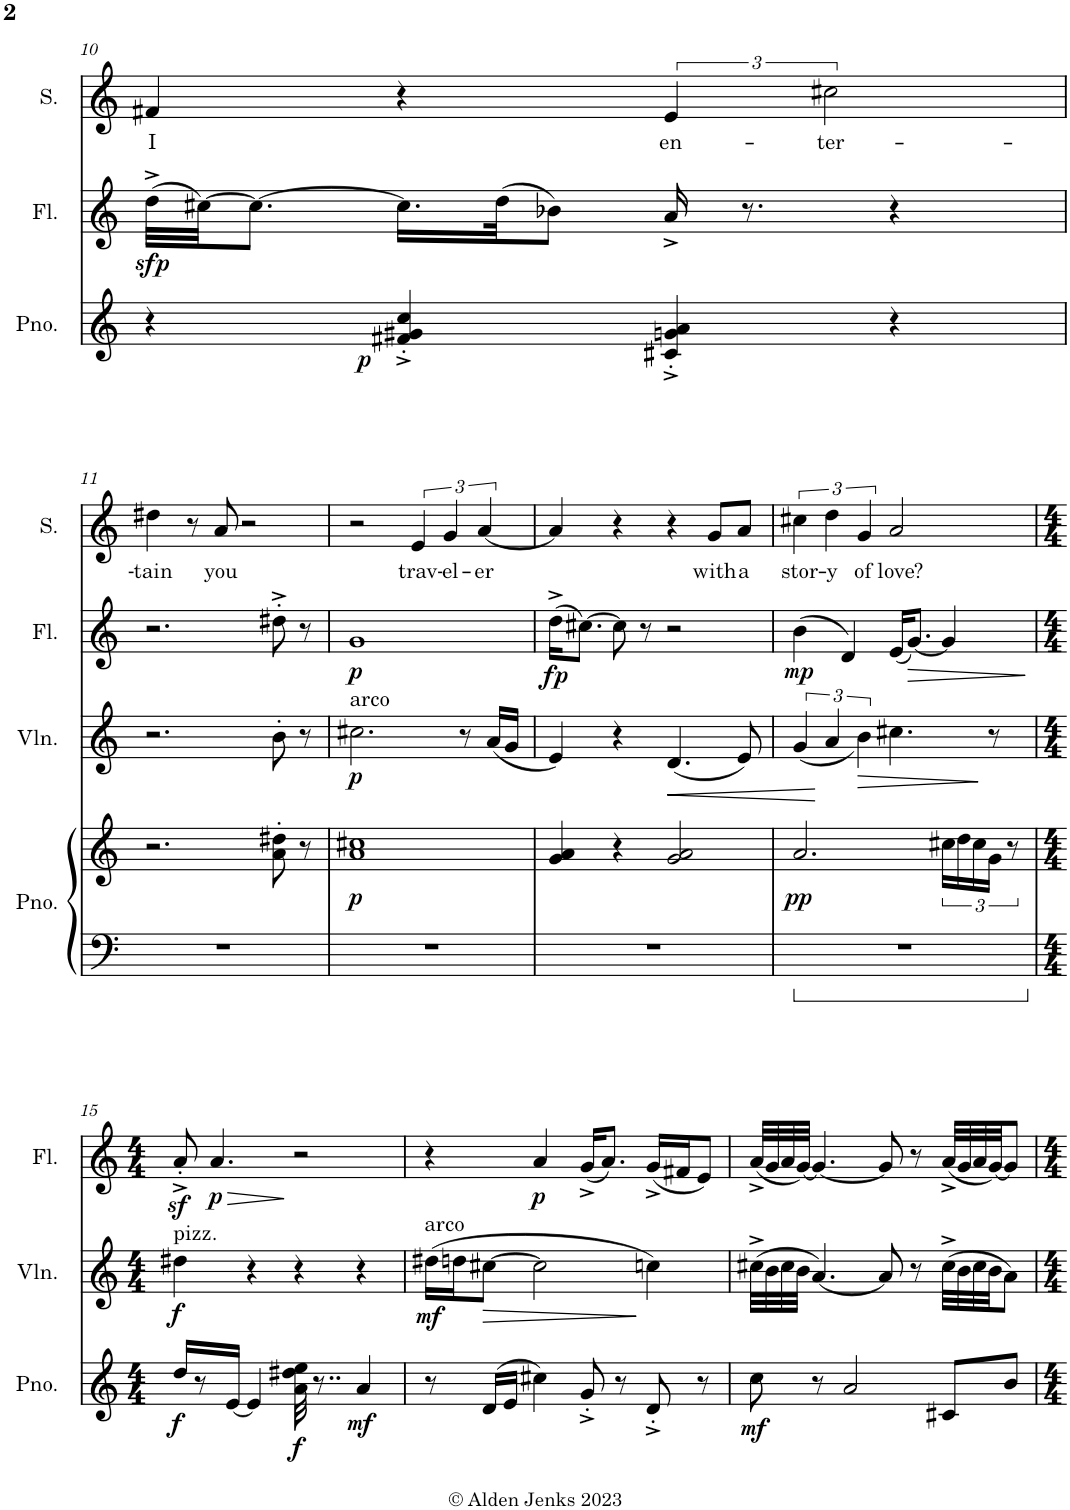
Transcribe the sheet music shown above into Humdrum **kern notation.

**kern	**dynam	**kern	**dynam	**kern	**dynam	**kern	**text
*part4	*part4	*part3	*part3	*part2	*part2	*part1	*part1
*staff4	*staff4	*staff3	*staff3	*staff2	*staff2	*staff1	*staff1
*I"Piano	*	*I"Violin	*	*I"Flute	*	*I"Soprano	*
*I'Pno.	*	*I'Vln.	*	*I'Fl.	*	*I'S.	*
!!LO:PB:g=z
*clefG2	*	*clefG2	*	*clefG2	*	*clefG2	*
*k[]	*	*k[]	*	*k[]	*	*k[]	*
*M4/4	*	*M4/4	*	*M4/4	*	*M4/4	*
=10	=10	=10	=10	=10	=10	=10	=10
!	!	!	!	!	!LO:DY:b	!	!LO:LY:b
4r	.	1r	.	(32dd^\LLL	sfp	4f#X/	I
.	.	.	.	[32cc#X\JJ)	.	.	.
.	.	.	.	8.cc#\J_	.	.	.
!	!LO:DY:b	!	!	!	!	!	!
4f#X/'^ 4g#X/'^ 4cc/'^	p	.	.	16.cc#\LL]	.	4r	.
.	.	.	.	(32dd\JK	.	.	.
.	.	.	.	8b-X\J)	.	.	.
!	!	!	!	!	!	!	!LO:LY:b
4c#X/'^ 4gn/'^ 4a/'^	.	.	.	16a^/	.	6e/	en-
.	.	.	.	8.r	.	.	.
!	!	!	!	!	!	!	!LO:LY:b
.	.	.	.	.	.	3cc#X\	ter-
4r	.	.	.	4r	.	.	.
!!LO:LB:g=z
=11	=11	=11	=11	=11	=11	=11	=11
!	!	!	!	!	!	!	!LO:LY:b
2.r	.	2.r	.	2.r	.	4dd#X\	-tain
.	.	.	.	.	.	8r	.
!	!	!	!	!	!	!	!LO:LY:b
.	.	.	.	.	.	8a/	you
.	.	.	.	.	.	2r	.
8a\' 8dd#X\'	.	8b'\	.	8dd#X'^\	.	.	.
8r	.	8r	.	8r	.	.	.
=12	=12	=12	=12	=12	=12	=12	=12
!	!	!LO:TX:a:t=arco	!	!	!	!	!
!	!LO:DY:b	!	!LO:DY:b	!	!LO:DY:b	!	!
1a 1cc#X	p	2.cc#X\	p	1g	p	2r	.
!	!	!	!	!	!	!	!LO:LY:b
.	.	.	.	.	.	6e/	trav-
!	!	!	!	!	!	!	!LO:LY:b
.	.	.	.	.	.	6g/	-el-
.	.	8r	.	.	.	.	.
!	!	!	!	!	!	!	!LO:LY:b
.	.	.	.	.	.	[6a/	-er
.	.	(16a/LL	.	.	.	.	.
.	.	16g/JJ	.	.	.	.	.
=13	=13	=13	=13	=13	=13	=13	=13
!	!	!	!	!	!LO:DY:b	!	!
4g/ 4a/	.	4e/)	.	(16dd^\KL	fp	4a/]	.
.	.	.	.	[8.cc#X\J)	.	.	.
4r	.	4r	.	8cc#\]	.	4r	.
.	.	.	.	8r	.	.	.
!	!	!	!LO:HP:b	!	!	!	!
2g/ 2a/	.	(4.d/	<	2r	.	4r	.
!	!	!	!	!	!	!	!LO:LY:b
.	.	.	.	.	.	8g/L	with
!	!	!	!	!	!	!	!LO:LY:b
.	.	8e/)	.	.	.	8a/J	a
=14	=14	=14	=14	=14	=14	=14	=14
!	!LO:DY:b	!	!	!	!LO:DY:b	!	!LO:LY:b
2.a/	pp	(<6g/	.	(4b\	mp	6cc#X\	stor-
!	!	!	!	!	!	!	!LO:LY:b
.	.	6a/	[	.	.	6dd\	-y
.	.	.	.	4d/)	.	.	.
!	!	!	!LO:HP:b	!	!	!	!LO:LY:b
.	.	6b\)	>	.	.	6g/	of
!	!	!	!	!	!	!	!LO:LY:b
.	.	4.cc#X\	.	(16e/KL	.	2a/	love?
!	!	!	!	!	!LO:HP:b	!	!
.	.	.	.	[8.g/J)	>	.	.
24cc#X\LL	.	.	.	4g/]	.	.	.
24dd\	.	.	.	.	.	.	.
24cc#\	.	.	.	.	.	.	.
24g\JJ	.	8r	]	.	.	.	.
12r	.	.	.	.	.	.	.
.	.	.	.	.	]	.	.
!!LO:LB:g=z
=15	=15	=15	=15	=15	=15	=15	=15
*M4/4	*	*M4/4	*	*M4/4	*	*M4/4	*
!	!	!LO:TX:a:t=pizz.	!	!	!	!	!
!	!LO:DY:b	!	!LO:DY:b	!	!	!	!
16dd/KL	f	4dd#X\	f	8az<'^/	.	1r	.
8r	.	.	.	.	.	.	.
!	!	!	!	!	!LO:HP:b	!	!
!	!	!	!	!	!LO:DY:n=1:b	!	!
.	.	.	.	4.a/	> p	.	.
[16e/Jk	.	.	.	.	.	.	.
4e/]	.	4r	.	.	.	.	.
!	!LO:DY:b	!	!	!	!	!	!
32a\ 32dd#X\ 32ee\	f	4r	.	2r	]	.	.
8..r	.	.	.	.	.	.	.
!	!LO:DY:b	!	!	!	!	!	!
4a/	mf	4r	.	.	.	.	.
=16	=16	=16	=16	=16	=16	=16	=16
!	!	!LO:TX:a:t=arco	!	!	!	!	!
!	!	!	!LO:DY:b	!	!	!	!
8r	.	(16dd#X\LL	mf	4r	.	1r	.
.	.	16ddn\J	.	.	.	.	.
!	!	!	!LO:HP:b	!	!	!	!
(16d/LL	.	[8cc#X\J	>	.	.	.	.
16e/JJ	.	.	.	.	.	.	.
!	!	!	!	!	!LO:DY:b	!	!
4cc#X\)	.	2cc#\]	.	4a/	p	.	.
8g'^/	.	.	.	(16g^/KL	.	.	.
.	.	.	.	8.a/J)	.	.	.
8r	.	.	.	.	.	.	.
8d'^/	.	4ccn\)	]	(16g^/LL	.	.	.
.	.	.	.	16f#X/J	.	.	.
8r	.	.	.	8e/J)	.	.	.
=17	=17	=17	=17	=17	=17	=17	=17
!	!LO:DY:b	!	!	!	!	!	!
8cc\	mf	(32cc#X^\LLL	.	(32a^/LLL	.	1r	.
.	.	32b\	.	32g/	.	.	.
.	.	32cc#\	.	32a/	.	.	.
.	.	32b\JJJ	.	[32g/JJJ)	.	.	.
8r	.	[4.a/)	.	4.g/_	.	.	.
2a/	.	.	.	.	.	.	.
.	.	8a/]	.	8g/]	.	.	.
.	.	8r	.	8r	.	.	.
8c#X/L	.	(32cc#^\LLL	.	(32a^/LLL	.	.	.
.	.	32b\	.	32g/	.	.	.
.	.	32cc#\	.	32a/	.	.	.
.	.	32b\JJ	.	[32g/JJ)	.	.	.
8b/J	.	8a\J)	.	8g/J]	.	.	.
=	=	=	=	=	=	=	=
*-	*-	*-	*-	*-	*-	*-	*-
